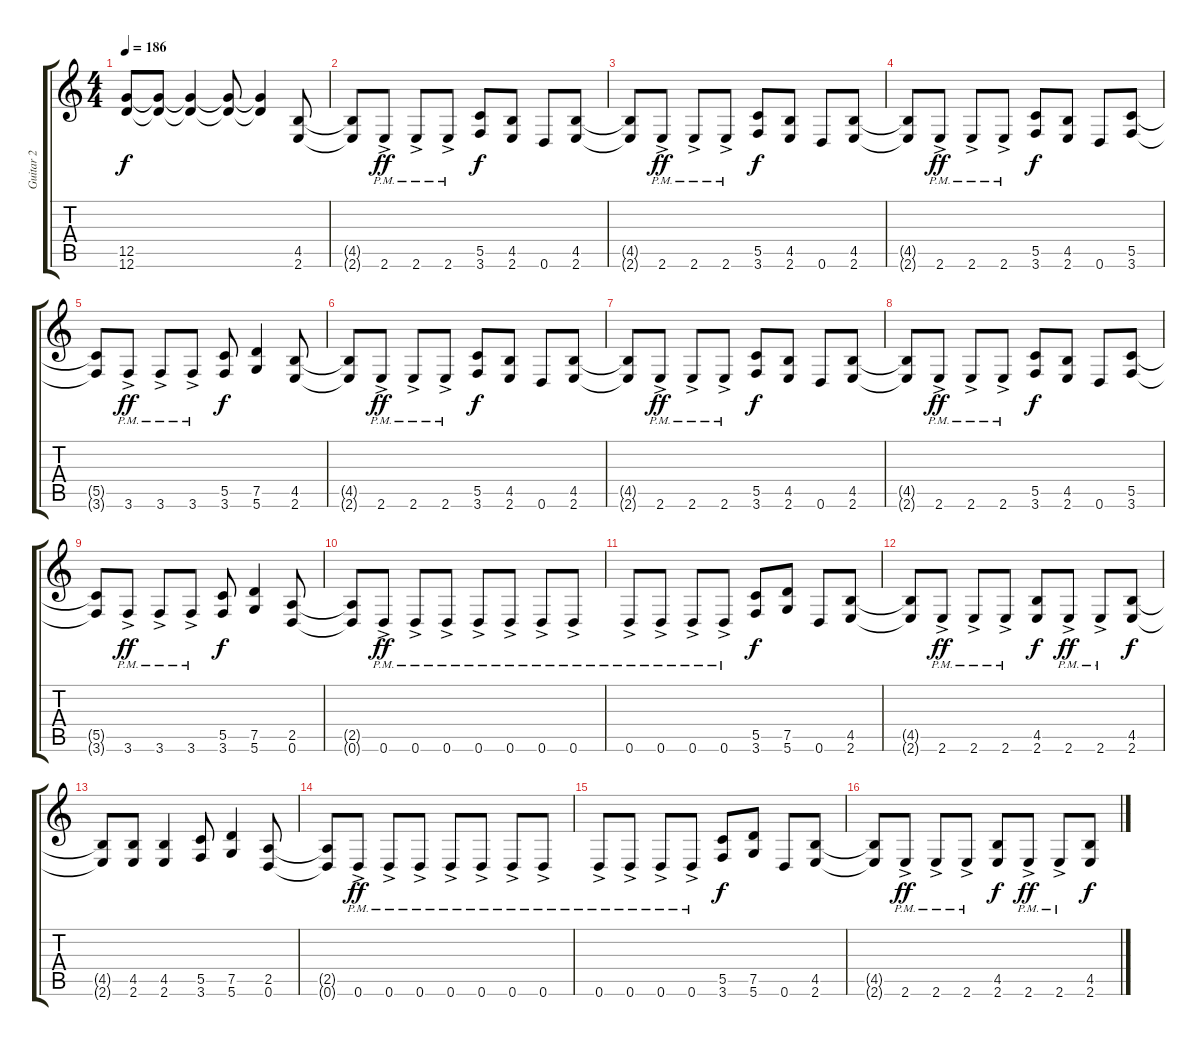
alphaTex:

\track ("Guitar 2" "Guitar 2") {instrument distortionguitar}
\staff {score tabs}
\tuning (D4 A3 F3 C3 G2 D2) {hide}
\ts (4 4)
\tempo 186
\clef g2
\ks c
(12.5{t} 12.6{t}).8{dy f} (12.5{t} 12.6{t}).8 (12.5{t} 12.6{t}).4 (12.5{t} 12.6{t}).8 (12.5{t} 12.6{t}).4 (4.5 2.6).8 |
(4.5{t} 2.6{t}).8 2.6{ac pm}.8{dy ff} 2.6{ac pm}.8 2.6{ac pm}.8 (5.5 3.6).8{dy f} (4.5 2.6).8 0.6.8 (4.5 2.6).8 |
(4.5{t} 2.6{t}).8 2.6{ac pm}.8{dy ff} 2.6{ac pm}.8 2.6{ac pm}.8 (5.5 3.6).8{dy f} (4.5 2.6).8 0.6.8 (4.5 2.6).8 |
(4.5{t} 2.6{t}).8 2.6{ac pm}.8{dy ff} 2.6{ac pm}.8 2.6{ac pm}.8 (5.5 3.6).8{dy f} (4.5 2.6).8 0.6.8 (5.5 3.6).8 |
(5.5{t} 3.6{t}).8 3.6{ac pm}.8{dy ff} 3.6{ac pm}.8 3.6{ac pm}.8 (5.5 3.6).8{dy f} (7.5 5.6).4 (4.5 2.6).8 |
(4.5{t} 2.6{t}).8 2.6{ac pm}.8{dy ff} 2.6{ac pm}.8 2.6{ac pm}.8 (5.5 3.6).8{dy f} (4.5 2.6).8 0.6.8 (4.5 2.6).8 |
(4.5{t} 2.6{t}).8 2.6{ac pm}.8{dy ff} 2.6{ac pm}.8 2.6{ac pm}.8 (5.5 3.6).8{dy f} (4.5 2.6).8 0.6.8 (4.5 2.6).8 |
(4.5{t} 2.6{t}).8 2.6{ac pm}.8{dy ff} 2.6{ac pm}.8 2.6{ac pm}.8 (5.5 3.6).8{dy f} (4.5 2.6).8 0.6.8 (5.5 3.6).8 |
(5.5{t} 3.6{t}).8 3.6{ac pm}.8{dy ff} 3.6{ac pm}.8 3.6{ac pm}.8 (5.5 3.6).8{dy f} (7.5 5.6).4 (2.5 0.6).8 |
(2.5{t} 0.6{t}).8 0.6{ac pm}.8{dy ff} 0.6{ac pm}.8 0.6{ac pm}.8 0.6{ac pm}.8 0.6{ac pm}.8 0.6{ac pm}.8 0.6{ac pm}.8 |
0.6{ac pm}.8 0.6{ac pm}.8 0.6{ac pm}.8 0.6{ac pm}.8 (5.5 3.6).8{dy f} (7.5 5.6).8 0.6.8 (4.5 2.6).8 |
(4.5{t} 2.6{t}).8 2.6{ac pm}.8{dy ff} 2.6{ac pm}.8 2.6{ac pm}.8 (4.5 2.6).8{dy f} 2.6{ac pm}.8{dy ff} 2.6{ac pm}.8 (4.5 2.6).8{dy f} |
(4.5{t} 2.6{t}).8 (4.5 2.6).8 (4.5 2.6).4 (5.5 3.6).8 (7.5 5.6).4 (2.5 0.6).8 |
(2.5{t} 0.6{t}).8 0.6{ac pm}.8{dy ff} 0.6{ac pm}.8 0.6{ac pm}.8 0.6{ac pm}.8 0.6{ac pm}.8 0.6{ac pm}.8 0.6{ac pm}.8 |
0.6{ac pm}.8 0.6{ac pm}.8 0.6{ac pm}.8 0.6{ac pm}.8 (5.5 3.6).8{dy f} (7.5 5.6).8 0.6.8 (4.5 2.6).8 |
(4.5{t} 2.6{t}).8 2.6{ac pm}.8{dy ff} 2.6{ac pm}.8 2.6{ac pm}.8 (4.5 2.6).8{dy f} 2.6{ac pm}.8{dy ff} 2.6{ac pm}.8 (4.5 2.6).8{dy f}
